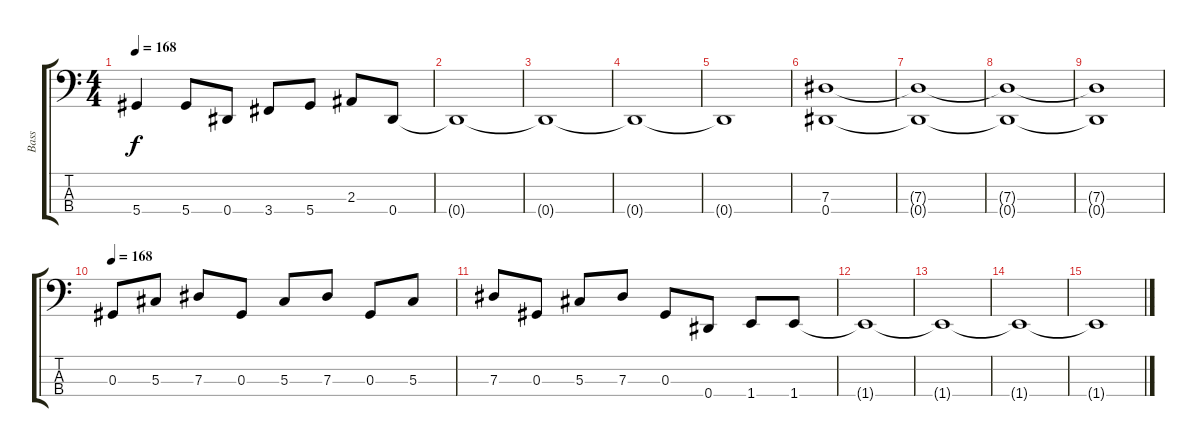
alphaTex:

\track ("Bass" "Bass") {instrument electricbasspick}
\staff {score tabs}
\tuning (Gb2 Db2 Ab1 Eb1) {hide}
\ts (4 4)
\tempo 168
\clef f4
\ks c
5.4.4{dy f} 5.4.8 0.4.8 3.4.8 5.4.8 2.3.8 0.4.8 |
0.4{t}.1 |
0.4{t}.1 |
0.4{t}.1 |
0.4{t}.1 |
(7.3 0.4).1 |
(7.3{t} 0.4{t}).1 |
(7.3{t} 0.4{t}).1 |
(7.3{t} 0.4{t}).1 |
\tempo 168
0.3.8 5.3.8 7.3.8 0.3.8 5.3.8 7.3.8 0.3.8 5.3.8 |
7.3.8 0.3.8 5.3.8 7.3.8 0.3.8 0.4.8 1.4.8 1.4.8 |
1.4{t}.1 |
1.4{t}.1 |
1.4{t}.1 |
1.4{t}.1
